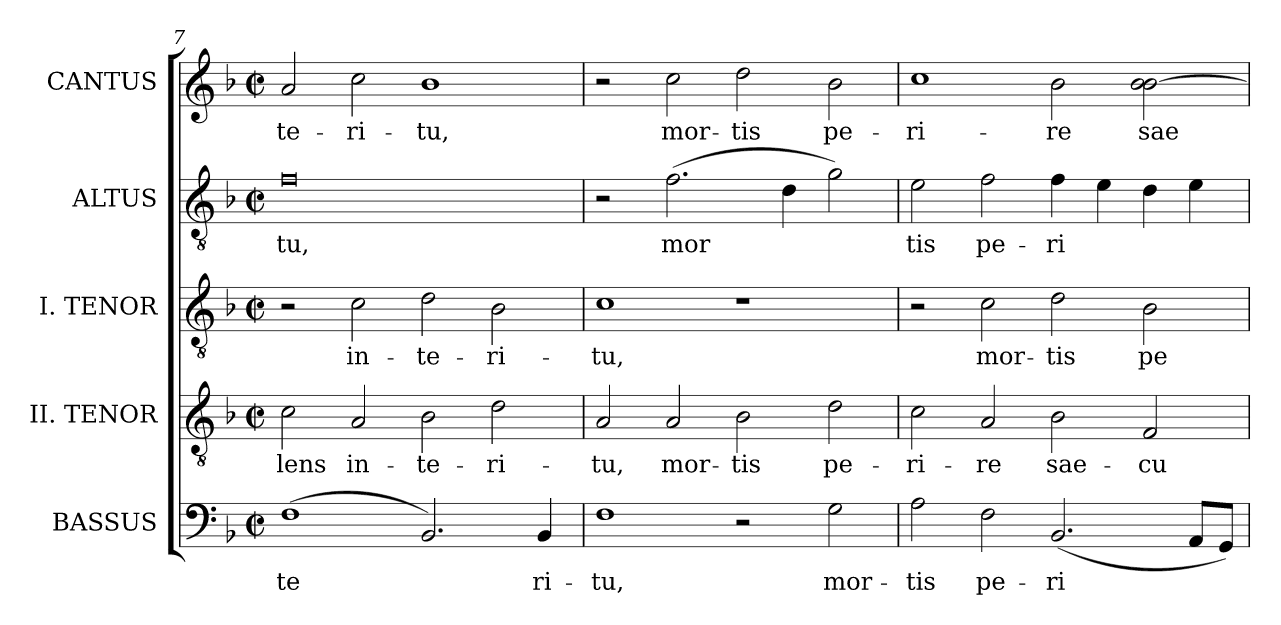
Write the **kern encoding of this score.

**kern	**text	**kern	**text	**kern	**text	**kern	**text	**kern	**text
*part5	*part5	*part4	*part4	*part3	*part3	*part2	*part2	*part1	*part1
*staff5	*staff5	*staff4	*staff4	*staff3	*staff3	*staff2	*staff2	*staff1	*staff1
*I"BASSUS	*	*I"II. TENOR	*	*I"I. TENOR	*	*I"ALTUS	*	*I"CANTUS	*
*clefF4	*	*clefGv2	*	*clefGv2	*	*clefGv2	*	*clefG2	*
*k[b-]	*	*k[b-]	*	*k[b-]	*	*k[b-]	*	*k[b-]	*
*F:	*	*F:	*	*F:	*	*F:	*	*F:	*
*M2/2	*	*M2/2	*	*M2/2	*	*M2/2	*	*M2/2	*
*met(c|)	*	*met(c|)	*	*met(c|)	*	*met(c|)	*	*met(c|)	*
=7	=7	=7	=7	=7	=7	=7	=7	=7	=7
!	!LO:LY:b:cj	!	!LO:LY:b:cj	!	!	!	!LO:LY:b:cj	!	!LO:LY:b:cj
(>1F	-te-	2c\	-lens	2r	.	0f	-tu,	2a/	-te-
!	!	!	!LO:LY:b:cj	!	!LO:LY:b:cj	!	!	!	!LO:LY:b:cj
.	.	2A/	in-	2c\	in-	.	.	2cc\	-ri-
!	!LO:LY:b:cj	!	!LO:LY:b:cj	!	!LO:LY:b:cj	!	!	!	!LO:LY:b:cj
2.BB-/)	--	2B-\	-te-	2d\	-te-	.	.	1b-	-tu,
!	!	!	!LO:LY:b:cj	!	!LO:LY:b:cj	!	!	!	!
.	.	2d\	-ri-	2B-\	-ri-	.	.	.	.
!	!LO:LY:b:cj	!	!	!	!	!	!	!	!
4BB-/	-ri-	.	.	.	.	.	.	.	.
=8	=8	=8	=8	=8	=8	=8	=8	=8	=8
!	!LO:LY:b:cj	!	!LO:LY:b:cj	!	!LO:LY:b:cj	!	!	!	!
1F	-tu,	2A/	-tu,	1c	-tu,	2r	.	2r	.
!	!	!	!LO:LY:b:cj	!	!	!	!LO:LY:b:cj	!	!LO:LY:b:cj
.	.	2A/	mor-	.	.	(>2.f\	mor-	2cc\	mor-
!	!	!	!LO:LY:b:cj	!	!	!	!	!	!LO:LY:b:cj
2r	.	2B-\	-tis	1r	.	.	.	2dd\	-tis
!	!	!	!	!	!	!	!LO:LY:b:cj	!	!
.	.	.	.	.	.	4d\	--	.	.
!	!LO:LY:b:cj	!	!LO:LY:b:cj	!	!	!	!LO:LY:b:cj	!	!LO:LY:b:cj
2G\	mor-	2d\	pe-	.	.	2g\)	--	2b-\	pe-
=9	=9	=9	=9	=9	=9	=9	=9	=9	=9
!	!LO:LY:b:cj	!	!LO:LY:b:cj	!	!	!	!LO:LY:b:cj	!	!LO:LY:b:cj
2A\	-tis	2c\	-ri-	2r	.	2e\	-tis	1cc	-ri-
!	!LO:LY:b:cj	!	!LO:LY:b:cj	!	!LO:LY:b:cj	!	!LO:LY:b:cj	!	!
2F\	pe-	2A/	-re	2c\	mor-	2f\	pe-	.	.
!	!LO:LY:b:cj	!	!LO:LY:b:cj	!	!LO:LY:b:cj	!	!LO:LY:b:cj	!	!LO:LY:b:cj
(<2.BB-/	-ri-	2B-\	sae-	2d\	-tis	4f\	-ri-	2b-\	-re
!	!	!	!	!	!	!	!LO:LY:b:cj	!	!
.	.	.	.	.	.	4e\	--	.	.
!	!	!	!LO:LY:b:cj	!	!LO:LY:b:cj	!	!LO:LY:b:cj	!	!LO:LY:b:cj
.	.	2F/	-cu-	2B-\	pe-	4d\	--	2b-\ [>2b-\	sae-
!	!LO:LY:b:cj	!	!	!	!	!	!LO:LY:b:cj	!	!
8AA/L	--	.	.	.	.	4e\	--	.	.
!	!LO:LY:b:cj	!	!	!	!	!	!	!	!
8GG/J)	--	.	.	.	.	.	.	.	.
=	=	=	=	=	=	=	=	=	=
*-	*-	*-	*-	*-	*-	*-	*-	*-	*-
